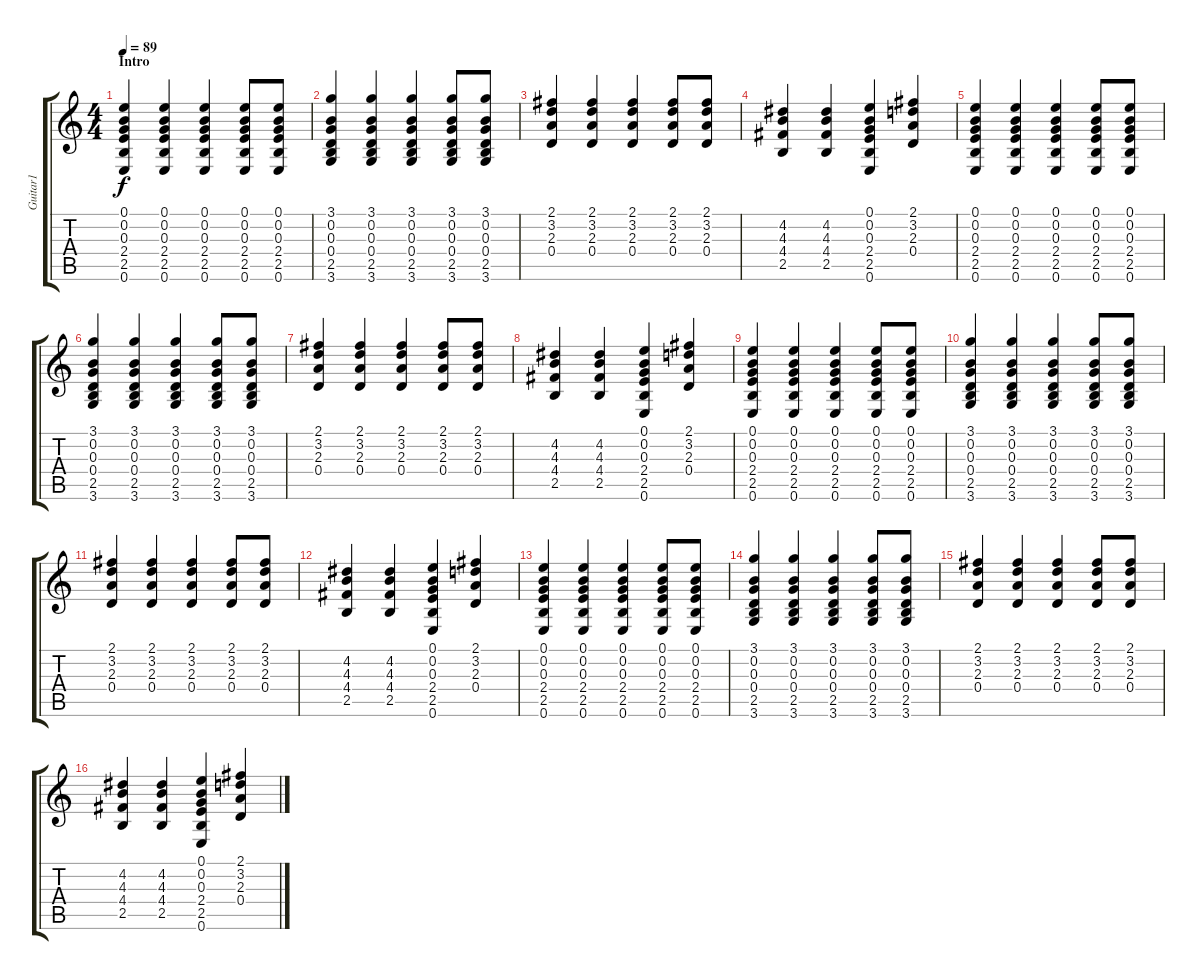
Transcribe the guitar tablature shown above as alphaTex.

\track ("Guitar1" "Guitar1") {instrument acousticguitarsteel}
\staff {score tabs}
\tuning (E4 B3 G3 D3 A2 E2) {hide}
\ts (4 4)
\section ("" "Intro")
\tempo 89
\clef g2
\ks c
(0.1 0.2 0.3 2.4 2.5 0.6).4{dy f instrument acousticguitarsteel} (0.1 0.2 0.3 2.4 2.5 0.6).4 (0.1 0.2 0.3 2.4 2.5 0.6).4 (0.1 0.2 0.3 2.4 2.5 0.6).8 (0.1 0.2 0.3 2.4 2.5 0.6).8 |
(3.1 0.2 0.3 0.4 2.5 3.6).4 (3.1 0.2 0.3 0.4 2.5 3.6).4 (3.1 0.2 0.3 0.4 2.5 3.6).4 (3.1 0.2 0.3 0.4 2.5 3.6).8 (3.1 0.2 0.3 0.4 2.5 3.6).8 |
(2.1 3.2 2.3 0.4).4 (2.1 3.2 2.3 0.4).4 (2.1 3.2 2.3 0.4).4 (2.1 3.2 2.3 0.4).8 (2.1 3.2 2.3 0.4).8 |
(4.2 4.3 4.4 2.5).4 (4.2 4.3 4.4 2.5).4 (0.1 0.2 0.3 2.4 2.5 0.6).4 (2.1 3.2 2.3 0.4).4 |
(0.1 0.2 0.3 2.4 2.5 0.6).4 (0.1 0.2 0.3 2.4 2.5 0.6).4 (0.1 0.2 0.3 2.4 2.5 0.6).4 (0.1 0.2 0.3 2.4 2.5 0.6).8 (0.1 0.2 0.3 2.4 2.5 0.6).8 |
(3.1 0.2 0.3 0.4 2.5 3.6).4 (3.1 0.2 0.3 0.4 2.5 3.6).4 (3.1 0.2 0.3 0.4 2.5 3.6).4 (3.1 0.2 0.3 0.4 2.5 3.6).8 (3.1 0.2 0.3 0.4 2.5 3.6).8 |
(2.1 3.2 2.3 0.4).4 (2.1 3.2 2.3 0.4).4 (2.1 3.2 2.3 0.4).4 (2.1 3.2 2.3 0.4).8 (2.1 3.2 2.3 0.4).8 |
(4.2 4.3 4.4 2.5).4 (4.2 4.3 4.4 2.5).4 (0.1 0.2 0.3 2.4 2.5 0.6).4 (2.1 3.2 2.3 0.4).4 |
\section ("" "")
(0.1 0.2 0.3 2.4 2.5 0.6).4 (0.1 0.2 0.3 2.4 2.5 0.6).4 (0.1 0.2 0.3 2.4 2.5 0.6).4 (0.1 0.2 0.3 2.4 2.5 0.6).8 (0.1 0.2 0.3 2.4 2.5 0.6).8 |
(3.1 0.2 0.3 0.4 2.5 3.6).4 (3.1 0.2 0.3 0.4 2.5 3.6).4 (3.1 0.2 0.3 0.4 2.5 3.6).4 (3.1 0.2 0.3 0.4 2.5 3.6).8 (3.1 0.2 0.3 0.4 2.5 3.6).8 |
(2.1 3.2 2.3 0.4).4 (2.1 3.2 2.3 0.4).4 (2.1 3.2 2.3 0.4).4 (2.1 3.2 2.3 0.4).8 (2.1 3.2 2.3 0.4).8 |
(4.2 4.3 4.4 2.5).4 (4.2 4.3 4.4 2.5).4 (0.1 0.2 0.3 2.4 2.5 0.6).4 (2.1 3.2 2.3 0.4).4 |
(0.1 0.2 0.3 2.4 2.5 0.6).4 (0.1 0.2 0.3 2.4 2.5 0.6).4 (0.1 0.2 0.3 2.4 2.5 0.6).4 (0.1 0.2 0.3 2.4 2.5 0.6).8 (0.1 0.2 0.3 2.4 2.5 0.6).8 |
(3.1 0.2 0.3 0.4 2.5 3.6).4 (3.1 0.2 0.3 0.4 2.5 3.6).4 (3.1 0.2 0.3 0.4 2.5 3.6).4 (3.1 0.2 0.3 0.4 2.5 3.6).8 (3.1 0.2 0.3 0.4 2.5 3.6).8 |
(2.1 3.2 2.3 0.4).4 (2.1 3.2 2.3 0.4).4 (2.1 3.2 2.3 0.4).4 (2.1 3.2 2.3 0.4).8 (2.1 3.2 2.3 0.4).8 |
(4.2 4.3 4.4 2.5).4 (4.2 4.3 4.4 2.5).4 (0.1 0.2 0.3 2.4 2.5 0.6).4 (2.1 3.2 2.3 0.4).4
